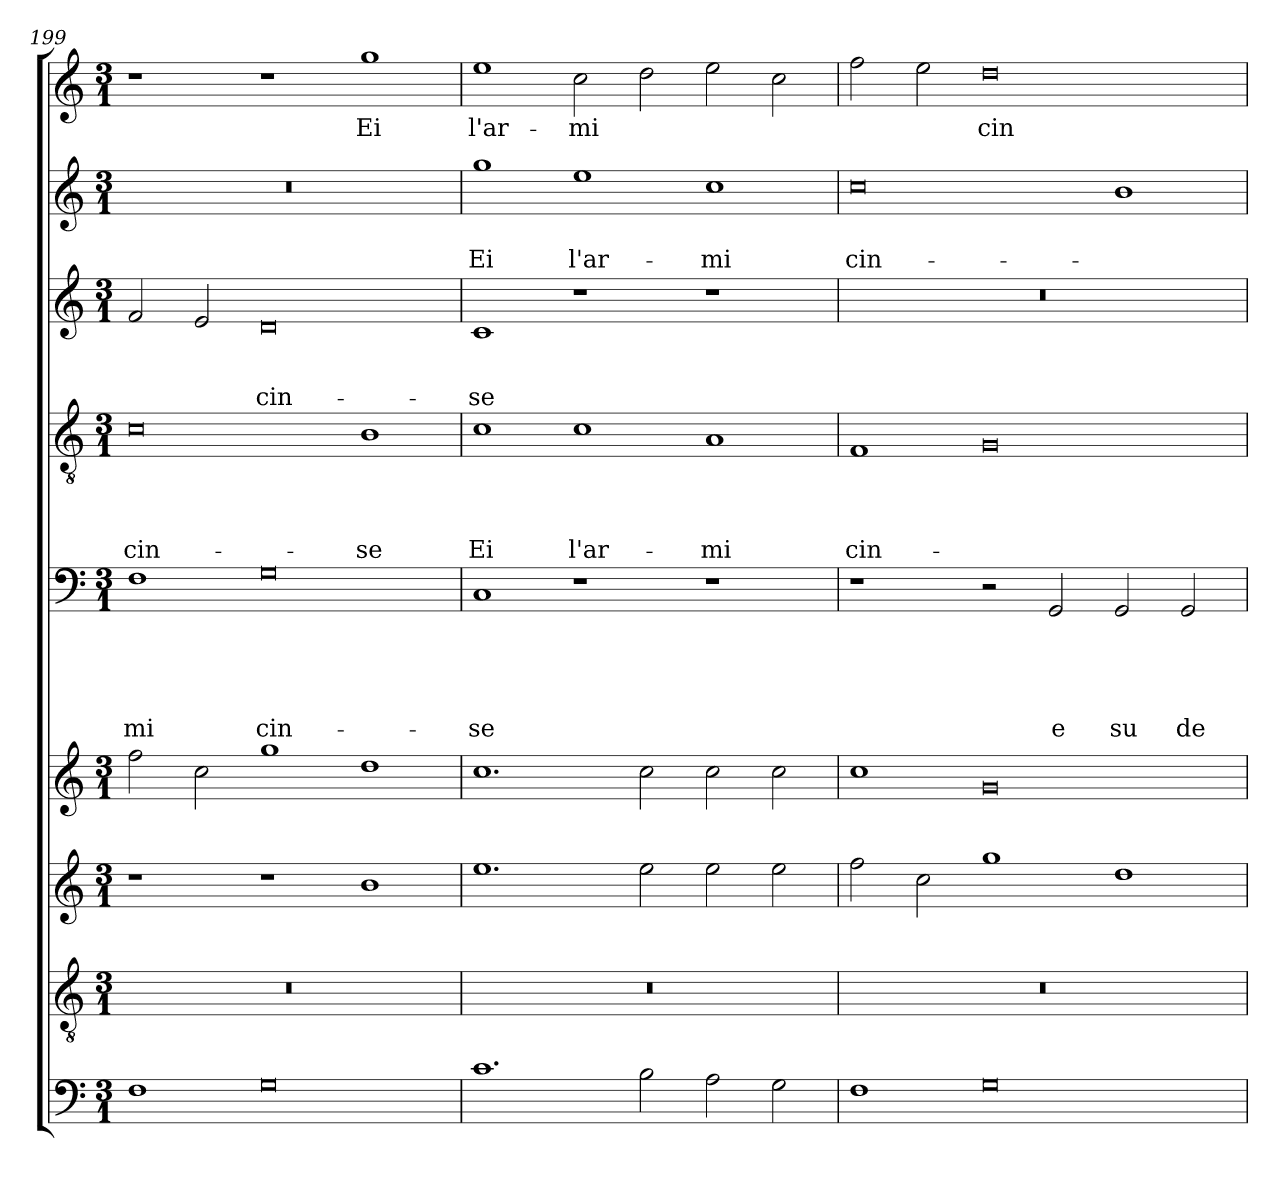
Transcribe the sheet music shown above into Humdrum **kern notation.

**kern	**kern	**kern	**kern	**kern	**text	**text	**text	**text	**text	**kern	**text	**text	**text	**text	**kern	**text	**text	**text	**kern	**text	**text	**kern	**text
*part9	*part8	*part7	*part6	*part5	*part5	*part5	*part5	*part5	*part5	*part4	*part4	*part4	*part4	*part4	*part3	*part3	*part3	*part3	*part2	*part2	*part2	*part1	*part1
*staff9	*staff8	*staff7	*staff6	*staff5	*staff5	*staff5	*staff5	*staff5	*staff5	*staff4	*staff4	*staff4	*staff4	*staff4	*staff3	*staff3	*staff3	*staff3	*staff2	*staff2	*staff2	*staff1	*staff1
*clefF4	*clefGv2	*clefG2	*clefG2	*clefF4	*	*	*	*	*	*clefGv2	*	*	*	*	*clefG2	*	*	*	*clefG2	*	*	*clefG2	*
*k[]	*k[]	*k[]	*k[]	*k[]	*	*	*	*	*	*k[]	*	*	*	*	*k[]	*	*	*	*k[]	*	*	*k[]	*
*C:	*C:	*C:	*C:	*C:	*	*	*	*	*	*C:	*	*	*	*	*C:	*	*	*	*C:	*	*	*C:	*
*M3/1	*M3/1	*M3/1	*M3/1	*M3/1	*	*	*	*	*	*M3/1	*	*	*	*	*M3/1	*	*	*	*M3/1	*	*	*M3/1	*
=199	=199	=199	=199	=199	=199	=199	=199	=199	=199	=199	=199	=199	=199	=199	=199	=199	=199	=199	=199	=199	=199	=199	=199
!	!	!	!	!	!	!	!	!	!LO:LY:b	!	!	!	!	!LO:LY:b	!	!	!	!	!	!	!	!	!
1F	0.r	1r	2ff\	1F	.	.	.	.	-mi	0c	.	.	.	cin-	2f/	.	.	.	0.r	.	.	1r	.
.	.	.	2cc\	.	.	.	.	.	.	.	.	.	.	.	2e/	.	.	.	.	.	.	.	.
!	!	!	!	!	!	!	!	!	!LO:LY:b	!	!	!	!	!	!	!	!	!LO:LY:b	!	!	!	!	!
0G	.	1r	1gg	0G	.	.	.	.	cin-	.	.	.	.	.	0d	.	.	cin-	.	.	.	1r	.
!	!	!	!	!	!	!	!	!	!	!	!	!	!	!LO:LY:b	!	!	!	!	!	!	!	!	!LO:LY:b
.	.	1b	1dd	.	.	.	.	.	.	1B	.	.	.	-se	.	.	.	.	.	.	.	1gg	Ei
=200	=200	=200	=200	=200	=200	=200	=200	=200	=200	=200	=200	=200	=200	=200	=200	=200	=200	=200	=200	=200	=200	=200	=200
!	!	!	!	!	!	!	!	!	!LO:LY:b	!	!	!	!	!LO:LY:b	!	!	!	!LO:LY:b	!	!	!LO:LY:b	!	!LO:LY:b
1.c	0.r	1.ee	1.cc	1C	.	.	.	.	-se	1c	.	.	.	Ei	1c	.	.	-se	1gg	.	Ei	1ee	l'ar-
!	!	!	!	!	!	!	!	!	!	!	!	!	!	!LO:LY:b	!	!	!	!	!	!	!LO:LY:b	!	!LO:LY:b
.	.	.	.	1r	.	.	.	.	.	1c	.	.	.	l'ar-	1r	.	.	.	1ee	.	l'ar-	2cc\	-mi
2B\	.	2ee\	2cc\	.	.	.	.	.	.	.	.	.	.	.	.	.	.	.	.	.	.	2dd\	.
!	!	!	!	!	!	!	!	!	!	!	!	!	!	!LO:LY:b	!	!	!	!	!	!	!LO:LY:b	!	!
2A\	.	2ee\	2cc\	1r	.	.	.	.	.	1A	.	.	.	-mi	1r	.	.	.	1cc	.	-mi	2ee\	.
2G\	.	2ee\	2cc\	.	.	.	.	.	.	.	.	.	.	.	.	.	.	.	.	.	.	2cc\	.
!!LO:LB:g=z
=201	=201	=201	=201	=201	=201	=201	=201	=201	=201	=201	=201	=201	=201	=201	=201	=201	=201	=201	=201	=201	=201	=201	=201
!	!	!	!	!	!	!	!	!	!	!	!	!	!	!LO:LY:b	!	!	!	!	!	!	!LO:LY:b	!	!
1F	0.r	2ff\	1cc	1r	.	.	.	.	.	1F	.	.	.	cin-	0.r	.	.	.	0cc	.	cin-	2ff\	.
.	.	2cc\	.	.	.	.	.	.	.	.	.	.	.	.	.	.	.	.	.	.	.	2ee\	.
!	!	!	!	!	!	!	!	!	!	!	!	!	!	!	!	!	!	!	!	!	!	!	!LO:LY:b
0G	.	1gg	0g	2r	.	.	.	.	.	0G	.	.	.	.	.	.	.	.	.	.	.	0dd	cin-
!	!	!	!	!	!	!	!	!	!LO:LY:b	!	!	!	!	!	!	!	!	!	!	!	!	!	!
.	.	.	.	2GG/	.	.	.	.	e	.	.	.	.	.	.	.	.	.	.	.	.	.	.
!	!	!	!	!	!	!	!	!	!LO:LY:b	!	!	!	!	!	!	!	!	!	!	!	!	!	!
.	.	1dd	.	2GG/	.	.	.	.	su	.	.	.	.	.	.	.	.	.	1b	.	.	.	.
!	!	!	!	!	!	!	!	!	!LO:LY:b	!	!	!	!	!	!	!	!	!	!	!	!	!	!
.	.	.	.	2GG/	.	.	.	.	de-	.	.	.	.	.	.	.	.	.	.	.	.	.	.
=	=	=	=	=	=	=	=	=	=	=	=	=	=	=	=	=	=	=	=	=	=	=	=
*-	*-	*-	*-	*-	*-	*-	*-	*-	*-	*-	*-	*-	*-	*-	*-	*-	*-	*-	*-	*-	*-	*-	*-
